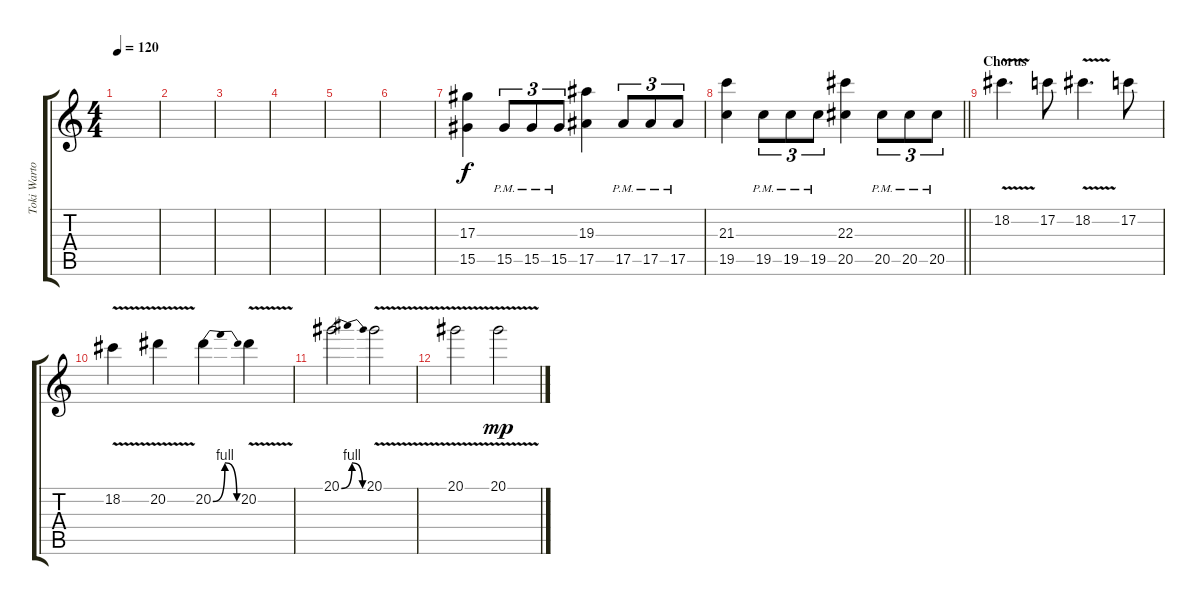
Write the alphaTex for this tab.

\track ("Toki Wartooth (Harmony Guitar)" "Toki Warto") {instrument distortionguitar}
\staff {score tabs}
\tuning (C4 G3 Eb3 Bb2 F2 C2) {hide}
\ts (4 4)
\tempo 120
\clef g2
\ks c
|
|
|
|
|
|
(17.3 15.5).4 15.5{pm}.8{tu (3 2)} 15.5{pm}.8{tu (3 2)} 15.5{pm}.8{tu (3 2)} (19.3 17.5).4 17.5{pm}.8{tu (3 2)} 17.5{pm}.8{tu (3 2)} 17.5{pm}.8{tu (3 2)} |
\barLineRight lightlight
(21.3 19.5).4 19.5{pm}.8{tu (3 2)} 19.5{pm}.8{tu (3 2)} 19.5{pm}.8{tu (3 2)} (22.3 20.5).4 20.5{pm}.8{tu (3 2)} 20.5{pm}.8{tu (3 2)} 20.5{pm}.8{tu (3 2)} |
\section ("" "Chorus")
18.2{v}.4{d} 17.2.8 18.2{v}.4{d} 17.2.8 |
18.2{v}.4 20.2{v}.4 20.2{be (bendrelease 0 0 30 4 30 4 60 0)}.4 20.2{v}.4 |
20.1{be (bendrelease 0 0 30 4 30 4 60 0)}.2 20.1{v}.2 |
20.1{v}.2 20.1{v}.2{dy mp}
